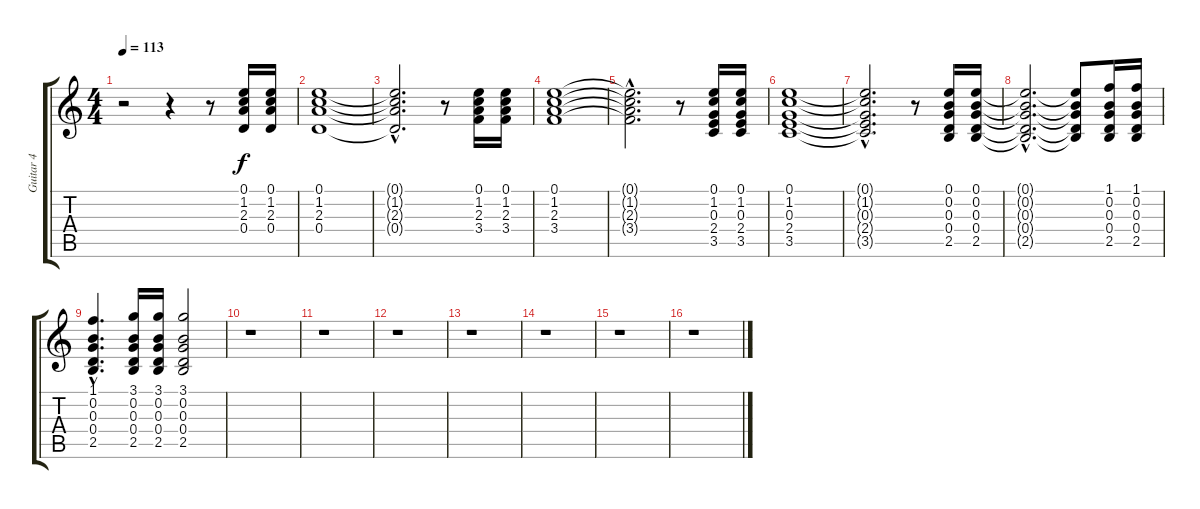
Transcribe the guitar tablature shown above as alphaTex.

\track ("Guitar 4" "Guitar 4") {instrument acousticguitarsteel}
\staff {score tabs}
\tuning (E4 B3 G3 D3 A2 E2) {hide}
\ts (4 4)
\tempo 113
\clef g2
\ks c
r.2{dy f instrument acousticguitarsteel} r.4 r.8 (0.1 1.2 2.3 0.4).16 (0.1 1.2 2.3 0.4).16 |
(0.1 1.2 2.3 0.4).1 |
(0.1{hac t} 1.2{hac t} 2.3{hac t} 0.4{hac t}).2{d} r.8 (0.1 1.2 2.3 3.4).16 (0.1 1.2 2.3 3.4).16 |
(0.1 1.2 2.3 3.4).1 |
(0.1{hac t} 1.2{hac t} 2.3{hac t} 3.4{hac t}).2{d} r.8 (0.1 1.2 0.3 2.4 3.5).16 (0.1 1.2 0.3 2.4 3.5).16 |
(0.1 1.2 0.3 2.4 3.5).1 |
(0.1{hac t} 1.2{hac t} 0.3{hac t} 2.4{hac t} 3.5{hac t}).2{d} r.8 (0.1 0.2 0.3 0.4 2.5).16 (0.1 0.2 0.3 0.4 2.5).16 |
(0.1{hac t} 0.2{hac t} 0.3{hac t} 0.4{hac t} 2.5{hac t}).2{d} (0.1{t} 0.2{t} 0.3{t} 0.4{t} 2.5{t}).8 (1.1 0.2 0.3 0.4 2.5).16 (1.1 0.2 0.3 0.4 2.5).16 |
(1.1{hac} 0.2{hac} 0.3{hac} 0.4{hac} 2.5{hac}).4{d} (3.1 0.2 0.3 0.4 2.5).16 (3.1 0.2 0.3 0.4 2.5).16 (3.1 0.2 0.3 0.4 2.5).2 |
r.1 |
r.1 |
r.1 |
r.1 |
r.1 |
r.1 |
r.1
